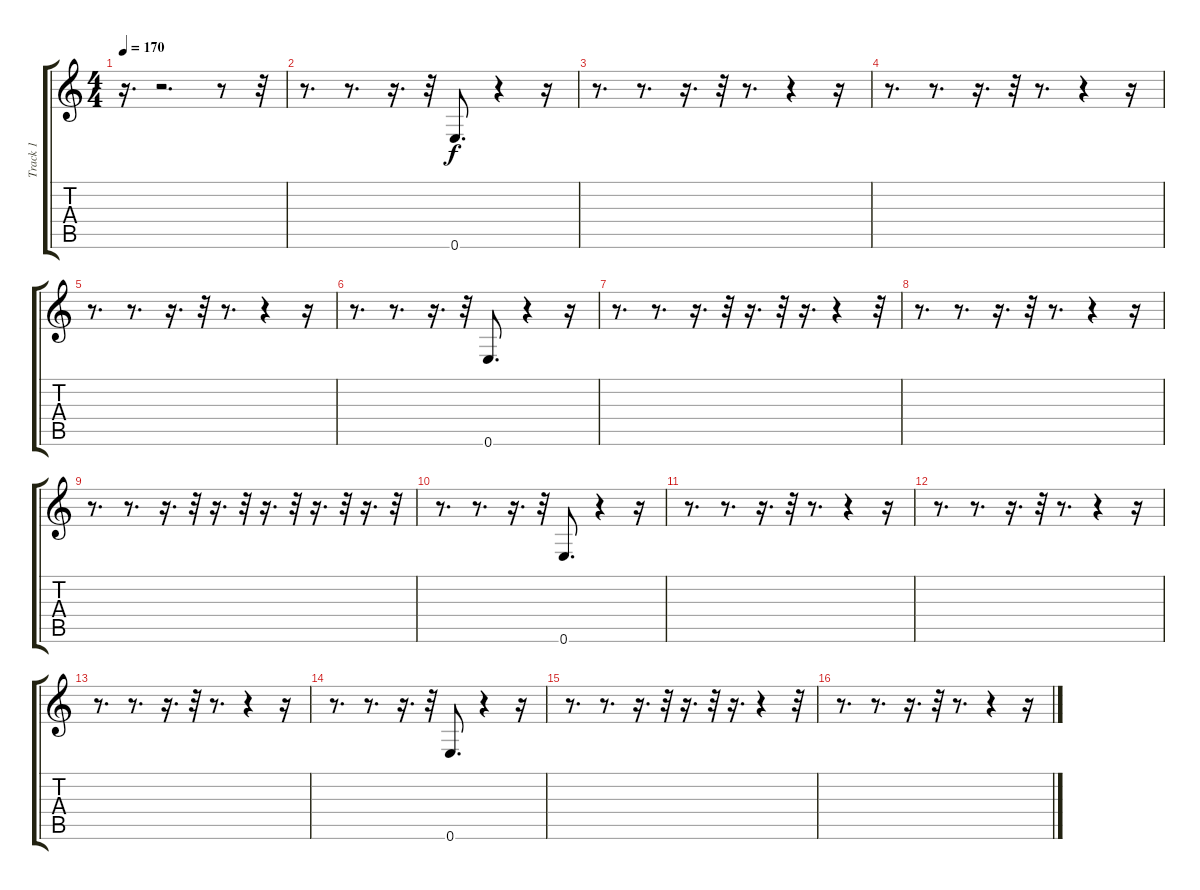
\track ("Track 1" "Track 1") {instrument slapbass1}
\staff {score tabs}
\tuning (E4 B3 G3 D3 A2 E2) {hide}
\ts (4 4)
\tempo 170
\clef g2
\ks c
r.16{d dy f} r.2{d} r.8 r.32 |
r.8{d} r.8{d} r.16{d} r.32 0.6.8{d} r.4 r.16 |
r.8{d} r.8{d} r.16{d} r.32 r.8{d} r.4 r.16 |
r.8{d} r.8{d} r.16{d} r.32 r.8{d} r.4 r.16 |
r.8{d} r.8{d} r.16{d} r.32 r.8{d} r.4 r.16 |
r.8{d} r.8{d} r.16{d} r.32 0.6.8{d} r.4 r.16 |
r.8{d} r.8{d} r.16{d} r.32 r.16{d} r.32 r.16{d} r.4 r.32 |
r.8{d} r.8{d} r.16{d} r.32 r.8{d} r.4 r.16 |
r.8{d} r.8{d} r.16{d} r.32 r.16{d} r.32 r.16{d} r.32 r.16{d} r.32 r.16{d} r.32 |
r.8{d} r.8{d} r.16{d} r.32 0.6.8{d} r.4 r.16 |
r.8{d} r.8{d} r.16{d} r.32 r.8{d} r.4 r.16 |
r.8{d} r.8{d} r.16{d} r.32 r.8{d} r.4 r.16 |
r.8{d} r.8{d} r.16{d} r.32 r.8{d} r.4 r.16 |
r.8{d} r.8{d} r.16{d} r.32 0.6.8{d} r.4 r.16 |
r.8{d} r.8{d} r.16{d} r.32 r.16{d} r.32 r.16{d} r.4 r.32 |
r.8{d} r.8{d} r.16{d} r.32 r.8{d} r.4 r.16
